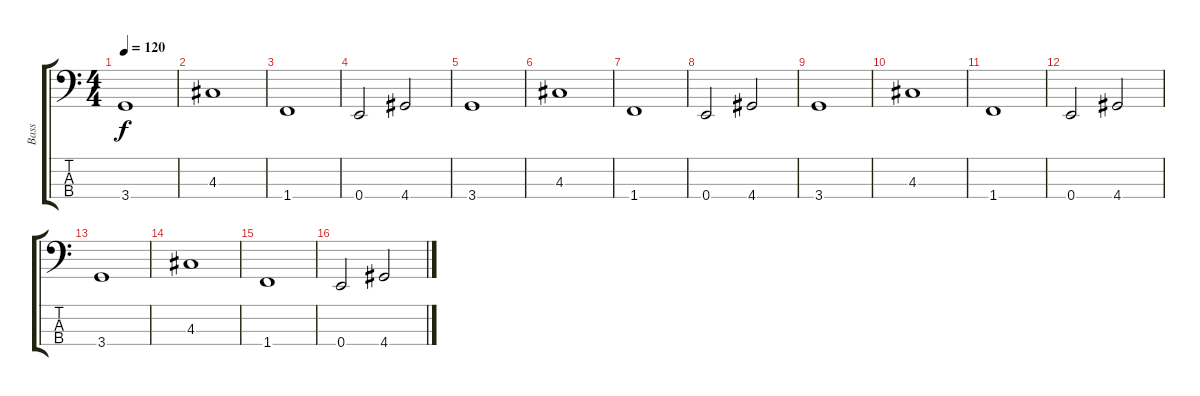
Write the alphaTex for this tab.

\track ("Bass" "Bass") {instrument electricbassfinger}
\staff {score tabs}
\tuning (G2 D2 A1 E1) {hide}
\ts (4 4)
\tempo 120
\clef f4
\ks c
3.4.1{dy f} |
4.3.1 |
1.4.1 |
0.4.2 4.4.2 |
3.4.1 |
4.3.1 |
1.4.1 |
0.4.2 4.4.2 |
3.4.1 |
4.3.1 |
1.4.1 |
0.4.2 4.4.2 |
3.4.1 |
4.3.1 |
1.4.1 |
0.4.2 4.4.2
